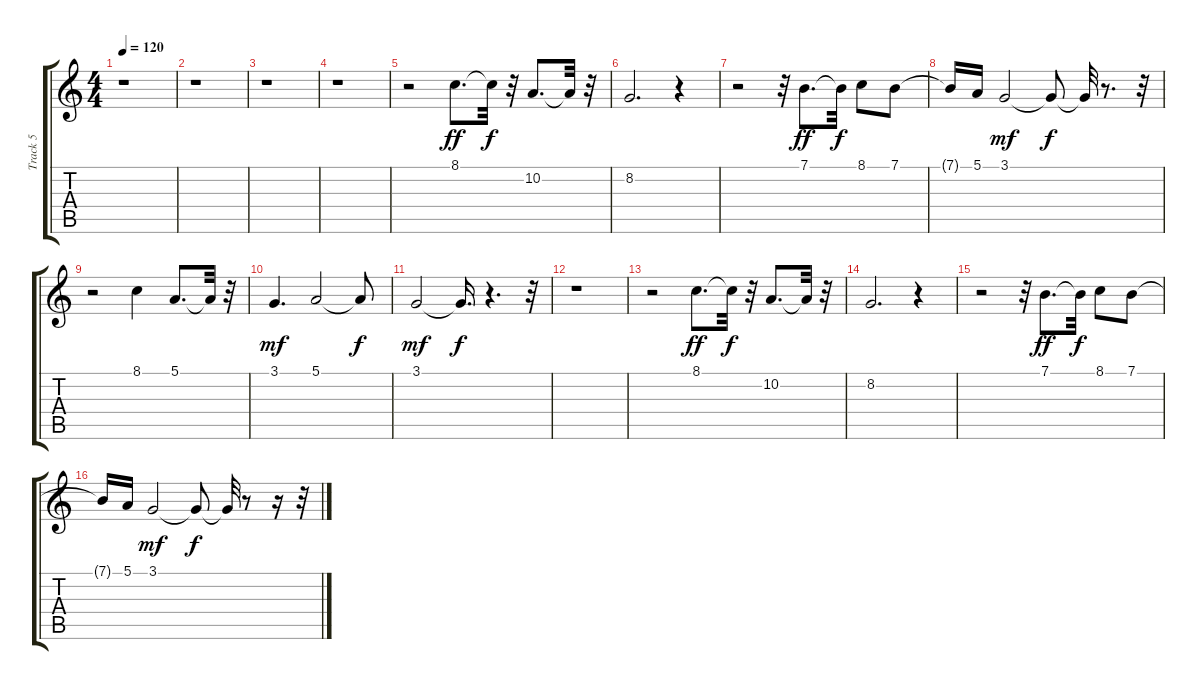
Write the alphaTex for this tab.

\track ("Track 5" "Track 5") {instrument choiraahs}
\staff {score tabs}
\tuning (E4 B3 G3 D3 A2 E2) {hide}
\ts (4 4)
\tempo 120
\clef g2
\ks c
r.1{dy f} |
r.1 |
r.1 |
r.1 |
r.2 8.1.8{d dy ff} 8.1{t}.32{dy f} r.32 10.2.8{d} 10.2{t}.32 r.32 |
8.2.2{d} r.4 |
r.2 r.32 7.1.8{d dy ff} 7.1{t}.32{dy f} 8.1.8 7.1.8 |
7.1{t}.16 5.1.16 3.1.2{dy mf} 3.1{t}.8{dy f} 3.1{t}.32 r.8{d} r.32 |
r.2 8.1.4 5.1.8{d} 5.1{t}.32 r.32 |
3.1.4{d dy mf} 5.1.2 5.1{t}.8{dy f} |
3.1.2{dy mf} 3.1{t}.16{d dy f} r.4{d} r.32 |
r.1 |
r.2 8.1.8{d dy ff} 8.1{t}.32{dy f} r.32 10.2.8{d} 10.2{t}.32 r.32 |
8.2.2{d} r.4 |
r.2 r.32 7.1.8{d dy ff} 7.1{t}.32{dy f} 8.1.8 7.1.8 |
7.1{t}.16 5.1.16 3.1.2{dy mf} 3.1{t}.8{dy f} 3.1{t}.32 r.8 r.16 r.32
